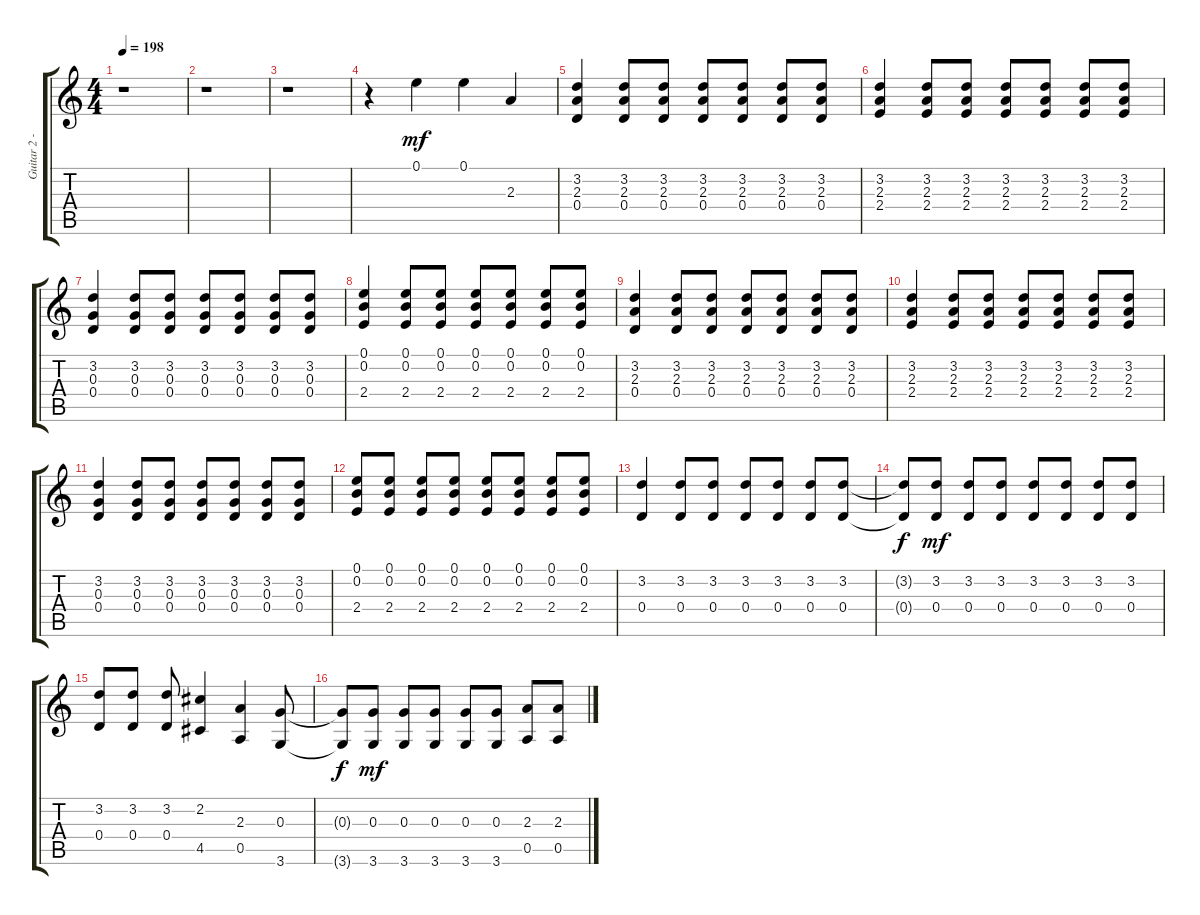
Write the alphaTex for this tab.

\track ("Guitar 2 - Tom" "Guitar 2 -") {instrument distortionguitar}
\staff {score tabs}
\tuning (E4 B3 G3 D3 A2 E2) {hide}
\ts (4 4)
\tempo 198
\clef g2
\ks c
r.1{dy f} |
r.1 |
r.1 |
r.4 0.1.4{dy mf} 0.1.4 2.3.4 |
(3.2 2.3 0.4).4 (3.2 2.3 0.4).8 (3.2 2.3 0.4).8 (3.2 2.3 0.4).8 (3.2 2.3 0.4).8 (3.2 2.3 0.4).8 (3.2 2.3 0.4).8 |
(3.2 2.3 2.4).4 (3.2 2.3 2.4).8 (3.2 2.3 2.4).8 (3.2 2.3 2.4).8 (3.2 2.3 2.4).8 (3.2 2.3 2.4).8 (3.2 2.3 2.4).8 |
(3.2 0.3 0.4).4 (3.2 0.3 0.4).8 (3.2 0.3 0.4).8 (3.2 0.3 0.4).8 (3.2 0.3 0.4).8 (3.2 0.3 0.4).8 (3.2 0.3 0.4).8 |
(0.1 0.2 2.4).4 (0.1 0.2 2.4).8 (0.1 0.2 2.4).8 (0.1 0.2 2.4).8 (0.1 0.2 2.4).8 (0.1 0.2 2.4).8 (0.1 0.2 2.4).8 |
(3.2 2.3 0.4).4 (3.2 2.3 0.4).8 (3.2 2.3 0.4).8 (3.2 2.3 0.4).8 (3.2 2.3 0.4).8 (3.2 2.3 0.4).8 (3.2 2.3 0.4).8 |
(3.2 2.3 2.4).4 (3.2 2.3 2.4).8 (3.2 2.3 2.4).8 (3.2 2.3 2.4).8 (3.2 2.3 2.4).8 (3.2 2.3 2.4).8 (3.2 2.3 2.4).8 |
(3.2 0.3 0.4).4 (3.2 0.3 0.4).8 (3.2 0.3 0.4).8 (3.2 0.3 0.4).8 (3.2 0.3 0.4).8 (3.2 0.3 0.4).8 (3.2 0.3 0.4).8 |
(0.1 0.2 2.4).8 (0.1 0.2 2.4).8 (0.1 0.2 2.4).8 (0.1 0.2 2.4).8 (0.1 0.2 2.4).8 (0.1 0.2 2.4).8 (0.1 0.2 2.4).8 (0.1 0.2 2.4).8 |
(3.2 0.4).4 (3.2 0.4).8 (3.2 0.4).8 (3.2 0.4).8 (3.2 0.4).8 (3.2 0.4).8 (3.2 0.4).8 |
(3.2{t} 0.4{t}).8{dy f} (3.2 0.4).8{dy mf} (3.2 0.4).8 (3.2 0.4).8 (3.2 0.4).8 (3.2 0.4).8 (3.2 0.4).8 (3.2 0.4).8 |
(3.2 0.4).8 (3.2 0.4).8 (3.2 0.4).8 (2.2 4.5).4 (2.3 0.5).4 (0.3 3.6).8 |
(0.3{t} 3.6{t}).8{dy f} (0.3 3.6).8{dy mf} (0.3 3.6).8 (0.3 3.6).8 (0.3 3.6).8 (0.3 3.6).8 (2.3 0.5).8 (2.3 0.5).8
